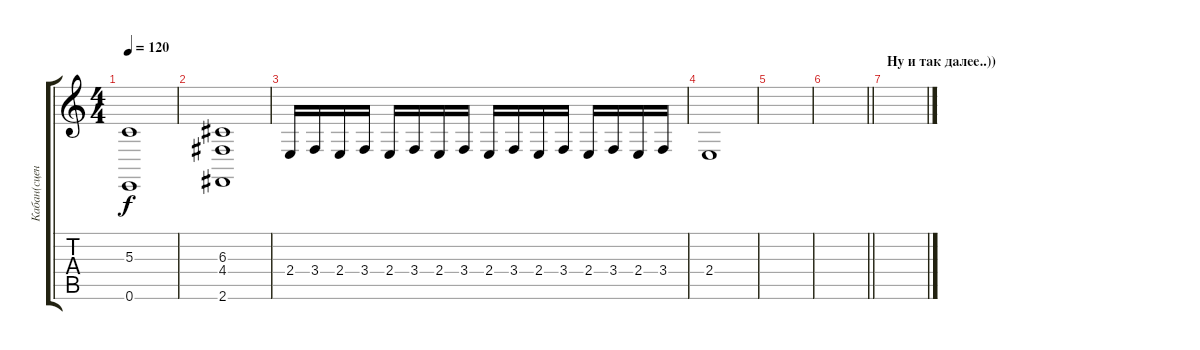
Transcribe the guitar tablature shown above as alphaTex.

\track ("Кабан(сценический Образ)" "Кабан(сцен") {instrument gunshot}
\staff {score tabs}
\tuning (E4 B3 G3 D3 A2 E2) {hide}
\ts (4 4)
\tempo 120
\clef g2
\ks c
(5.3 0.6).1{dy f} |
(6.3 4.4 2.6).1 |
2.4.16 3.4.16 2.4.16 3.4.16 2.4.16 3.4.16 2.4.16 3.4.16 2.4.16 3.4.16 2.4.16 3.4.16 2.4.16 3.4.16 2.4.16 3.4.16 |
2.4.1 |
|
\barLineRight lightlight
|
\section ("" "Ну и так далее..))")
